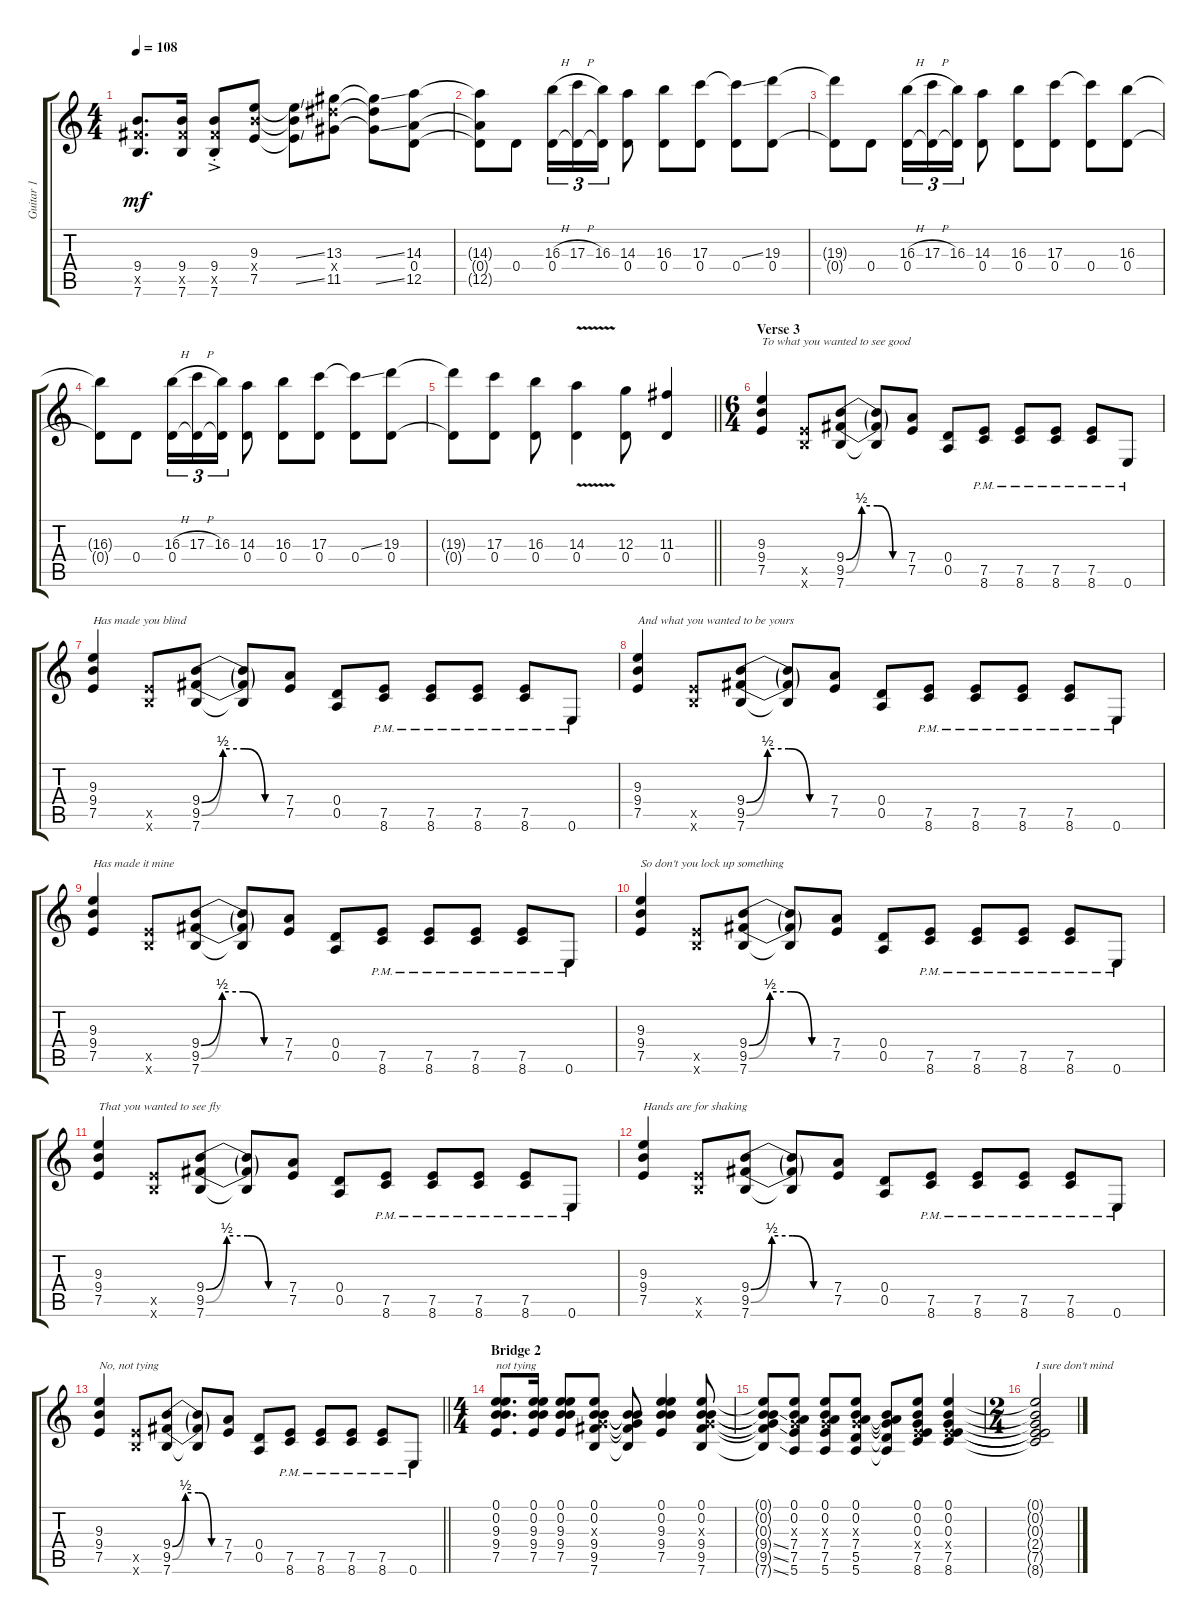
\track ("Guitar 1" "Guitar 1") {instrument overdrivenguitar}
\staff {score tabs}
\tuning (E4 B3 G3 D3 A2 E2) {hide}
\ts (4 4)
\tempo 108
\clef g2
\ks c
(9.4 9.5{x} 7.6).8{d dy mf} (9.4 9.5{x} 7.6).16 (9.4{ac st} 9.5{ac st x} 7.6{ac st}).8 (9.3 9.4{x} 7.5).8 (9.3{ss t} 9.4{t} 7.5{ss t}).8 (13.3 13.4{x} 11.5).8 (13.3{ss t} 13.4{t} 11.5{ss t}).8 (14.3 0.4 12.5).8 |
(14.3{t} 0.4{t} 12.5{t}).8 0.4.8 (16.3{h} 0.4).16{tu (3 2)} (17.3{h} 0.4{t}).16{tu (3 2)} (16.3 0.4{t}).16{tu (3 2)} (14.3 0.4).8 (16.3 0.4).8 (17.3 0.4).8 (17.3{ss t} 0.4).8 (19.3 0.4).8 |
(19.3{t} 0.4{t}).8 0.4.8 (16.3{h} 0.4).16{tu (3 2)} (17.3{h} 0.4{t}).16{tu (3 2)} (16.3 0.4{t}).16{tu (3 2)} (14.3 0.4).8 (16.3 0.4).8 (17.3 0.4).8 (17.3{t} 0.4).8 (16.3 0.4).8 |
(16.3{t} 0.4{t}).8 0.4.8 (16.3{h} 0.4).16{tu (3 2)} (17.3{h} 0.4{t}).16{tu (3 2)} (16.3 0.4{t}).16{tu (3 2)} (14.3 0.4).8 (16.3 0.4).8 (17.3 0.4).8 (17.3{ss t} 0.4).8 (19.3 0.4).8 |
\barLineRight lightlight
(19.3{t} 0.4{t}).8 (17.3 0.4).8 (16.3 0.4).8 (14.3{v} 0.4).4 (12.3 0.4).8 (11.3 0.4).4 |
\ts (6 4)
\section ("" "Verse 3")
(9.3 9.4 7.5).4{txt "To what you wanted to see good "} (7.5{x} 7.6{x}).8 (9.4{be (custom 0 0 15 2 30 2 45 0 60 0)} 9.5{be (custom 0 0 15 2 30 2 45 0 60 0)} 7.6).8 (9.4{t} 9.5{t} 7.6{t}).8 (7.4 7.5).8 (0.4 0.5).8 (7.5{pm} 8.6{pm}).8 (7.5{pm} 8.6{pm}).8 (7.5{pm} 8.6{pm}).8 (7.5{pm} 8.6{pm}).8 0.6{pm}.8 |
(9.3 9.4 7.5).4{txt "Has made you blind "} (7.5{x} 7.6{x}).8 (9.4{be (custom 0 0 15 2 30 2 45 0 60 0)} 9.5{be (custom 0 0 15 2 30 2 45 0 60 0)} 7.6).8 (9.4{t} 9.5{t} 7.6{t}).8 (7.4 7.5).8 (0.4 0.5).8 (7.5{pm} 8.6{pm}).8 (7.5{pm} 8.6{pm}).8 (7.5{pm} 8.6{pm}).8 (7.5{pm} 8.6{pm}).8 0.6{pm}.8 |
(9.3 9.4 7.5).4{txt "And what you wanted to be yours"} (7.5{x} 7.6{x}).8 (9.4{be (custom 0 0 15 2 30 2 45 0 60 0)} 9.5{be (custom 0 0 15 2 30 2 45 0 60 0)} 7.6).8 (9.4{t} 9.5{t} 7.6{t}).8 (7.4 7.5).8 (0.4 0.5).8 (7.5{pm} 8.6{pm}).8 (7.5{pm} 8.6{pm}).8 (7.5{pm} 8.6{pm}).8 (7.5{pm} 8.6{pm}).8 0.6{pm}.8 |
(9.3 9.4 7.5).4{txt "Has made it mine"} (7.5{x} 7.6{x}).8 (9.4{be (custom 0 0 15 2 30 2 45 0 60 0)} 9.5{be (custom 0 0 15 2 30 2 45 0 60 0)} 7.6).8 (9.4{t} 9.5{t} 7.6{t}).8 (7.4 7.5).8 (0.4 0.5).8 (7.5{pm} 8.6{pm}).8 (7.5{pm} 8.6{pm}).8 (7.5{pm} 8.6{pm}).8 (7.5{pm} 8.6{pm}).8 0.6{pm}.8 |
(9.3 9.4 7.5).4{txt "So don't you lock up something "} (7.5{x} 7.6{x}).8 (9.4{be (custom 0 0 15 2 30 2 45 0 60 0)} 9.5{be (custom 0 0 15 2 30 2 45 0 60 0)} 7.6).8 (9.4{t} 9.5{t} 7.6{t}).8 (7.4 7.5).8 (0.4 0.5).8 (7.5{pm} 8.6{pm}).8 (7.5{pm} 8.6{pm}).8 (7.5{pm} 8.6{pm}).8 (7.5{pm} 8.6{pm}).8 0.6{pm}.8 |
(9.3 9.4 7.5).4{txt "That you wanted to see fly "} (7.5{x} 7.6{x}).8 (9.4{be (custom 0 0 15 2 30 2 45 0 60 0)} 9.5{be (custom 0 0 15 2 30 2 45 0 60 0)} 7.6).8 (9.4{t} 9.5{t} 7.6{t}).8 (7.4 7.5).8 (0.4 0.5).8 (7.5{pm} 8.6{pm}).8 (7.5{pm} 8.6{pm}).8 (7.5{pm} 8.6{pm}).8 (7.5{pm} 8.6{pm}).8 0.6{pm}.8 |
(9.3 9.4 7.5).4{txt "Hands are for shaking "} (7.5{x} 7.6{x}).8 (9.4{be (custom 0 0 15 2 30 2 45 0 60 0)} 9.5{be (custom 0 0 15 2 30 2 45 0 60 0)} 7.6).8 (9.4{t} 9.5{t} 7.6{t}).8 (7.4 7.5).8 (0.4 0.5).8 (7.5{pm} 8.6{pm}).8 (7.5{pm} 8.6{pm}).8 (7.5{pm} 8.6{pm}).8 (7.5{pm} 8.6{pm}).8 0.6{pm}.8 |
\barLineRight lightlight
(9.3 9.4 7.5).4{txt "No, not tying"} (7.5{x} 7.6{x}).8 (9.4{be (custom 0 0 15 2 30 2 45 0 60 0)} 9.5{be (custom 0 0 15 2 30 2 45 0 60 0)} 7.6).8 (9.4{t} 9.5{t} 7.6{t}).8 (7.4 7.5).8 (0.4 0.5).8 (7.5{pm} 8.6{pm}).8 (7.5{pm} 8.6{pm}).8 (7.5{pm} 8.6{pm}).8 (7.5{pm} 8.6{pm}).8 0.6{pm}.8 |
\ts (4 4)
\section ("" "Bridge 2")
(0.1 0.2 9.3 9.4 7.5).8{d txt "not tying"} (0.1 0.2 9.3 9.4 7.5).16 (0.1 0.2 9.3 9.4 7.5).8 (0.1 0.2 0.3{x} 9.4 9.5 7.6).8 (0.2{t} 0.3{t} 9.4{t} 9.5{t} 7.6{t}).8 (0.1 0.2 9.3 9.4 7.5).4 (0.1 0.2 0.3{x} 9.4 9.5 7.6).8 |
(0.1{t} 0.2{t} 0.3{t} 9.4{ss t} 9.5{ss t} 7.6{ss t}).8 (0.1 0.2 0.3{x} 7.4 7.5 5.6).8 (0.1 0.2 0.3{x} 7.4 7.5 5.6).8 (0.1 0.2 0.3{x} 7.4 5.5 5.6).8 (0.2{t} 0.3{t} 7.4{t} 5.5{t} 5.6{t}).8 (0.1 0.2 0.3 2.4{x} 7.5 8.6).8 (0.1 0.2 0.3 2.4{x} 7.5 8.6).4 |
\ts (2 4)
(0.1{t} 0.2{t} 0.3{t} 2.4{t} 7.5{t} 8.6{t}).2{txt "I sure don't mind"}
